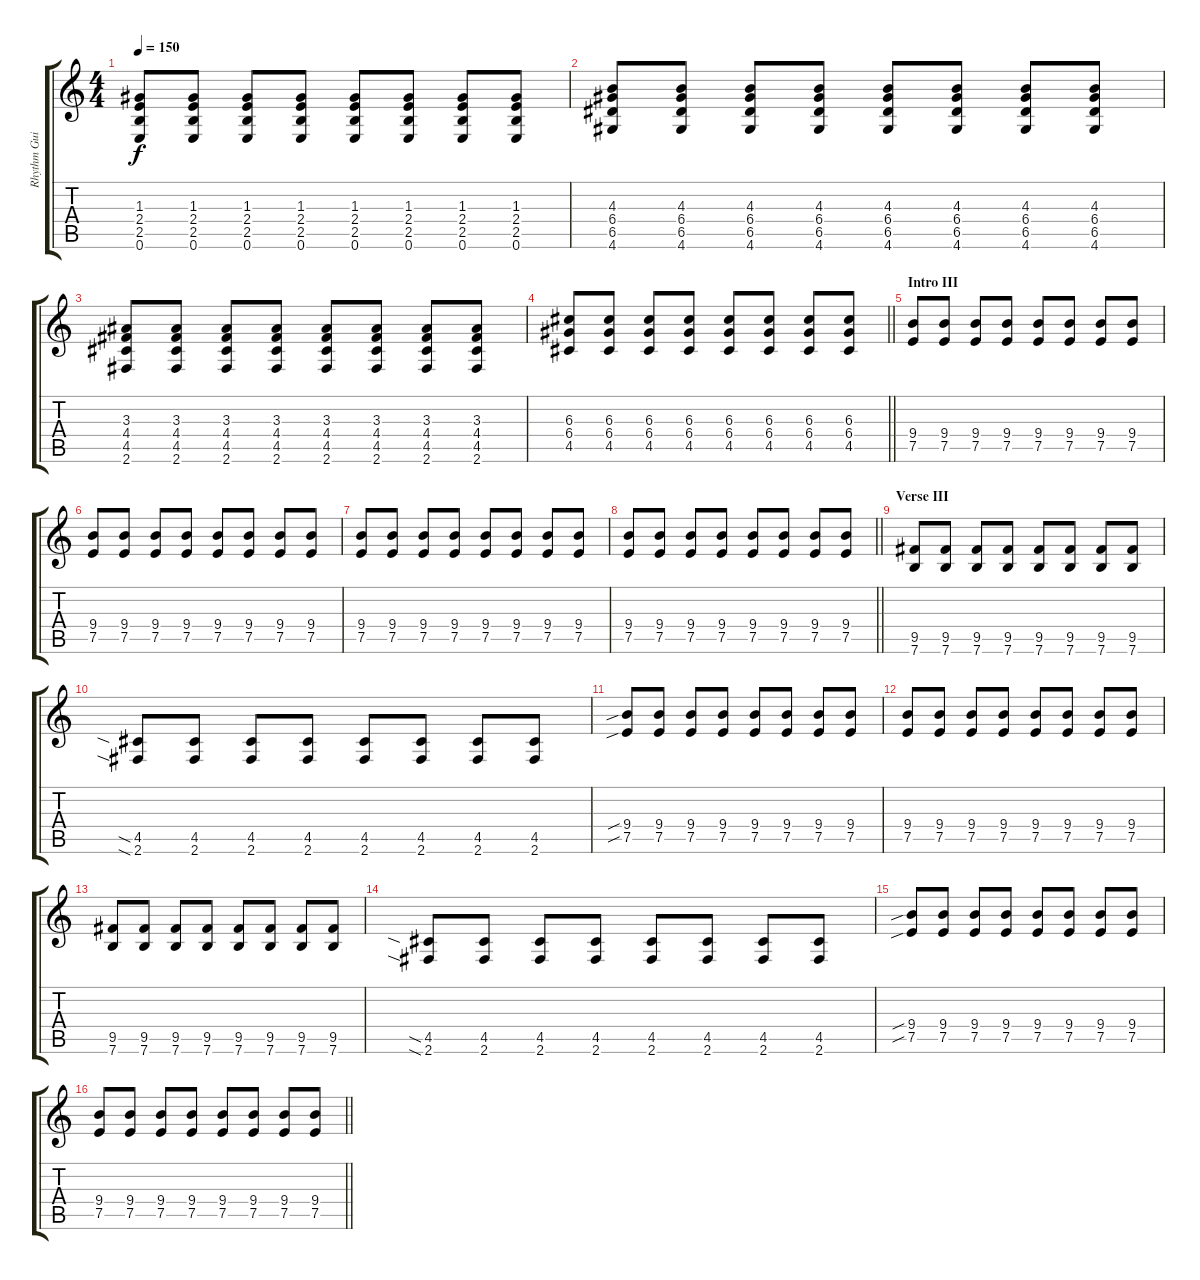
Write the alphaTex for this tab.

\track ("Rhythm Guitar" "Rhythm Gui") {instrument distortionguitar}
\staff {score tabs}
\tuning (E4 B3 G3 D3 A2 E2) {hide}
\ts (4 4)
\tempo 150
\clef g2
\ks c
(1.3 2.4 2.5 0.6).8{dy f} (1.3 2.4 2.5 0.6).8 (1.3 2.4 2.5 0.6).8 (1.3 2.4 2.5 0.6).8 (1.3 2.4 2.5 0.6).8 (1.3 2.4 2.5 0.6).8 (1.3 2.4 2.5 0.6).8 (1.3 2.4 2.5 0.6).8 |
(4.3 6.4 6.5 4.6).8 (4.3 6.4 6.5 4.6).8 (4.3 6.4 6.5 4.6).8 (4.3 6.4 6.5 4.6).8 (4.3 6.4 6.5 4.6).8 (4.3 6.4 6.5 4.6).8 (4.3 6.4 6.5 4.6).8 (4.3 6.4 6.5 4.6).8 |
(3.3 4.4 4.5 2.6).8 (3.3 4.4 4.5 2.6).8 (3.3 4.4 4.5 2.6).8 (3.3 4.4 4.5 2.6).8 (3.3 4.4 4.5 2.6).8 (3.3 4.4 4.5 2.6).8 (3.3 4.4 4.5 2.6).8 (3.3 4.4 4.5 2.6).8 |
\barLineRight lightlight
(6.3 6.4 4.5).8 (6.3 6.4 4.5).8 (6.3 6.4 4.5).8 (6.3 6.4 4.5).8 (6.3 6.4 4.5).8 (6.3 6.4 4.5).8 (6.3 6.4 4.5).8 (6.3 6.4 4.5).8 |
\section ("" "Intro III")
(9.4 7.5).8 (9.4 7.5).8 (9.4 7.5).8 (9.4 7.5).8 (9.4 7.5).8 (9.4 7.5).8 (9.4 7.5).8 (9.4 7.5).8 |
(9.4 7.5).8 (9.4 7.5).8 (9.4 7.5).8 (9.4 7.5).8 (9.4 7.5).8 (9.4 7.5).8 (9.4 7.5).8 (9.4 7.5).8 |
(9.4 7.5).8 (9.4 7.5).8 (9.4 7.5).8 (9.4 7.5).8 (9.4 7.5).8 (9.4 7.5).8 (9.4 7.5).8 (9.4 7.5).8 |
\barLineRight lightlight
(9.4 7.5).8 (9.4 7.5).8 (9.4 7.5).8 (9.4 7.5).8 (9.4 7.5).8 (9.4 7.5).8 (9.4 7.5).8 (9.4 7.5).8 |
\section ("" "Verse III")
(9.5 7.6).8 (9.5 7.6).8 (9.5 7.6).8 (9.5 7.6).8 (9.5 7.6).8 (9.5 7.6).8 (9.5 7.6).8 (9.5 7.6).8 |
(4.5{sia} 2.6{sia}).8 (4.5 2.6).8 (4.5 2.6).8 (4.5 2.6).8 (4.5 2.6).8 (4.5 2.6).8 (4.5 2.6).8 (4.5 2.6).8 |
(9.4{sib} 7.5{sib}).8 (9.4 7.5).8 (9.4 7.5).8 (9.4 7.5).8 (9.4 7.5).8 (9.4 7.5).8 (9.4 7.5).8 (9.4 7.5).8 |
(9.4 7.5).8 (9.4 7.5).8 (9.4 7.5).8 (9.4 7.5).8 (9.4 7.5).8 (9.4 7.5).8 (9.4 7.5).8 (9.4 7.5).8 |
(9.5 7.6).8 (9.5 7.6).8 (9.5 7.6).8 (9.5 7.6).8 (9.5 7.6).8 (9.5 7.6).8 (9.5 7.6).8 (9.5 7.6).8 |
(4.5{sia} 2.6{sia}).8 (4.5 2.6).8 (4.5 2.6).8 (4.5 2.6).8 (4.5 2.6).8 (4.5 2.6).8 (4.5 2.6).8 (4.5 2.6).8 |
(9.4{sib} 7.5{sib}).8 (9.4 7.5).8 (9.4 7.5).8 (9.4 7.5).8 (9.4 7.5).8 (9.4 7.5).8 (9.4 7.5).8 (9.4 7.5).8 |
\barLineRight lightlight
(9.4 7.5).8 (9.4 7.5).8 (9.4 7.5).8 (9.4 7.5).8 (9.4 7.5).8 (9.4 7.5).8 (9.4 7.5).8 (9.4 7.5).8
